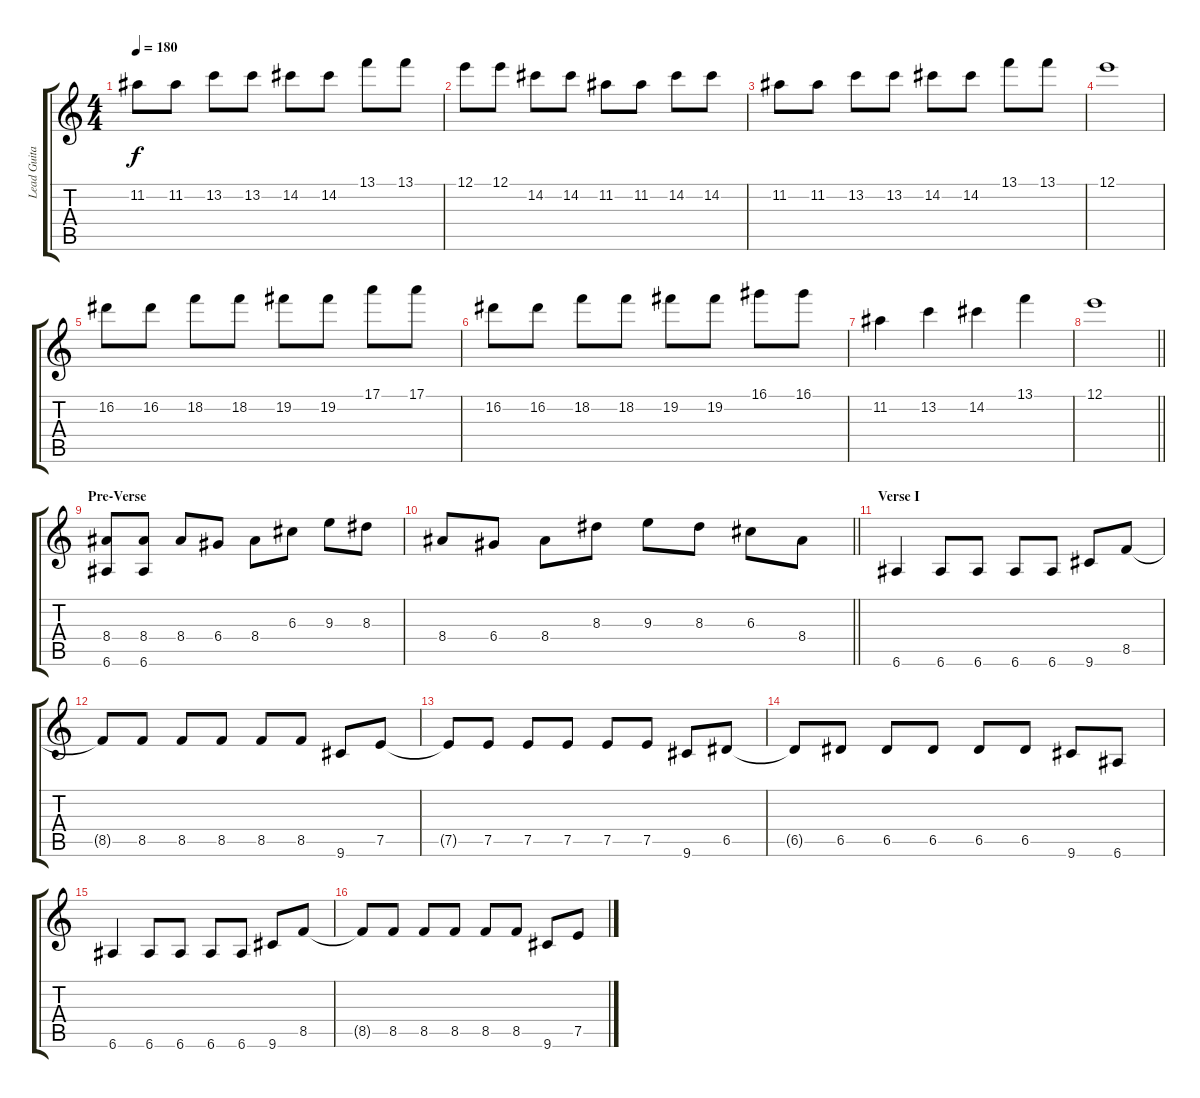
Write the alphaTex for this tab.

\track ("Lead Guitar" "Lead Guita") {instrument overdrivenguitar}
\staff {score tabs}
\tuning (E4 B3 G3 D3 A2 E2) {hide}
\ts (4 4)
\tempo 180
\clef g2
\ks c
11.2.8{dy f} 11.2.8 13.2.8 13.2.8 14.2.8 14.2.8 13.1.8 13.1.8 |
12.1.8 12.1.8 14.2.8 14.2.8 11.2.8 11.2.8 14.2.8 14.2.8 |
11.2.8 11.2.8 13.2.8 13.2.8 14.2.8 14.2.8 13.1.8 13.1.8 |
12.1.1 |
16.2.8 16.2.8 18.2.8 18.2.8 19.2.8 19.2.8 17.1.8 17.1.8 |
16.2.8 16.2.8 18.2.8 18.2.8 19.2.8 19.2.8 16.1.8 16.1.8 |
11.2.4 13.2.4 14.2.4 13.1.4 |
\barLineRight lightlight
12.1.1 |
\section ("" "Pre-Verse")
(8.4 6.6).8 (8.4 6.6).8 8.4.8 6.4.8 8.4.8 6.3.8 9.3.8 8.3.8 |
\barLineRight lightlight
8.4.8 6.4.8 8.4.8 8.3.8 9.3.8 8.3.8 6.3.8 8.4.8 |
\section ("" "Verse I")
6.6.4 6.6.8 6.6.8 6.6.8 6.6.8 9.6.8 8.5.8 |
8.5{t}.8 8.5.8 8.5.8 8.5.8 8.5.8 8.5.8 9.6.8 7.5.8 |
7.5{t}.8 7.5.8 7.5.8 7.5.8 7.5.8 7.5.8 9.6.8 6.5.8 |
6.5{t}.8 6.5.8 6.5.8 6.5.8 6.5.8 6.5.8 9.6.8 6.6.8 |
6.6.4 6.6.8 6.6.8 6.6.8 6.6.8 9.6.8 8.5.8 |
8.5{t}.8 8.5.8 8.5.8 8.5.8 8.5.8 8.5.8 9.6.8 7.5.8
